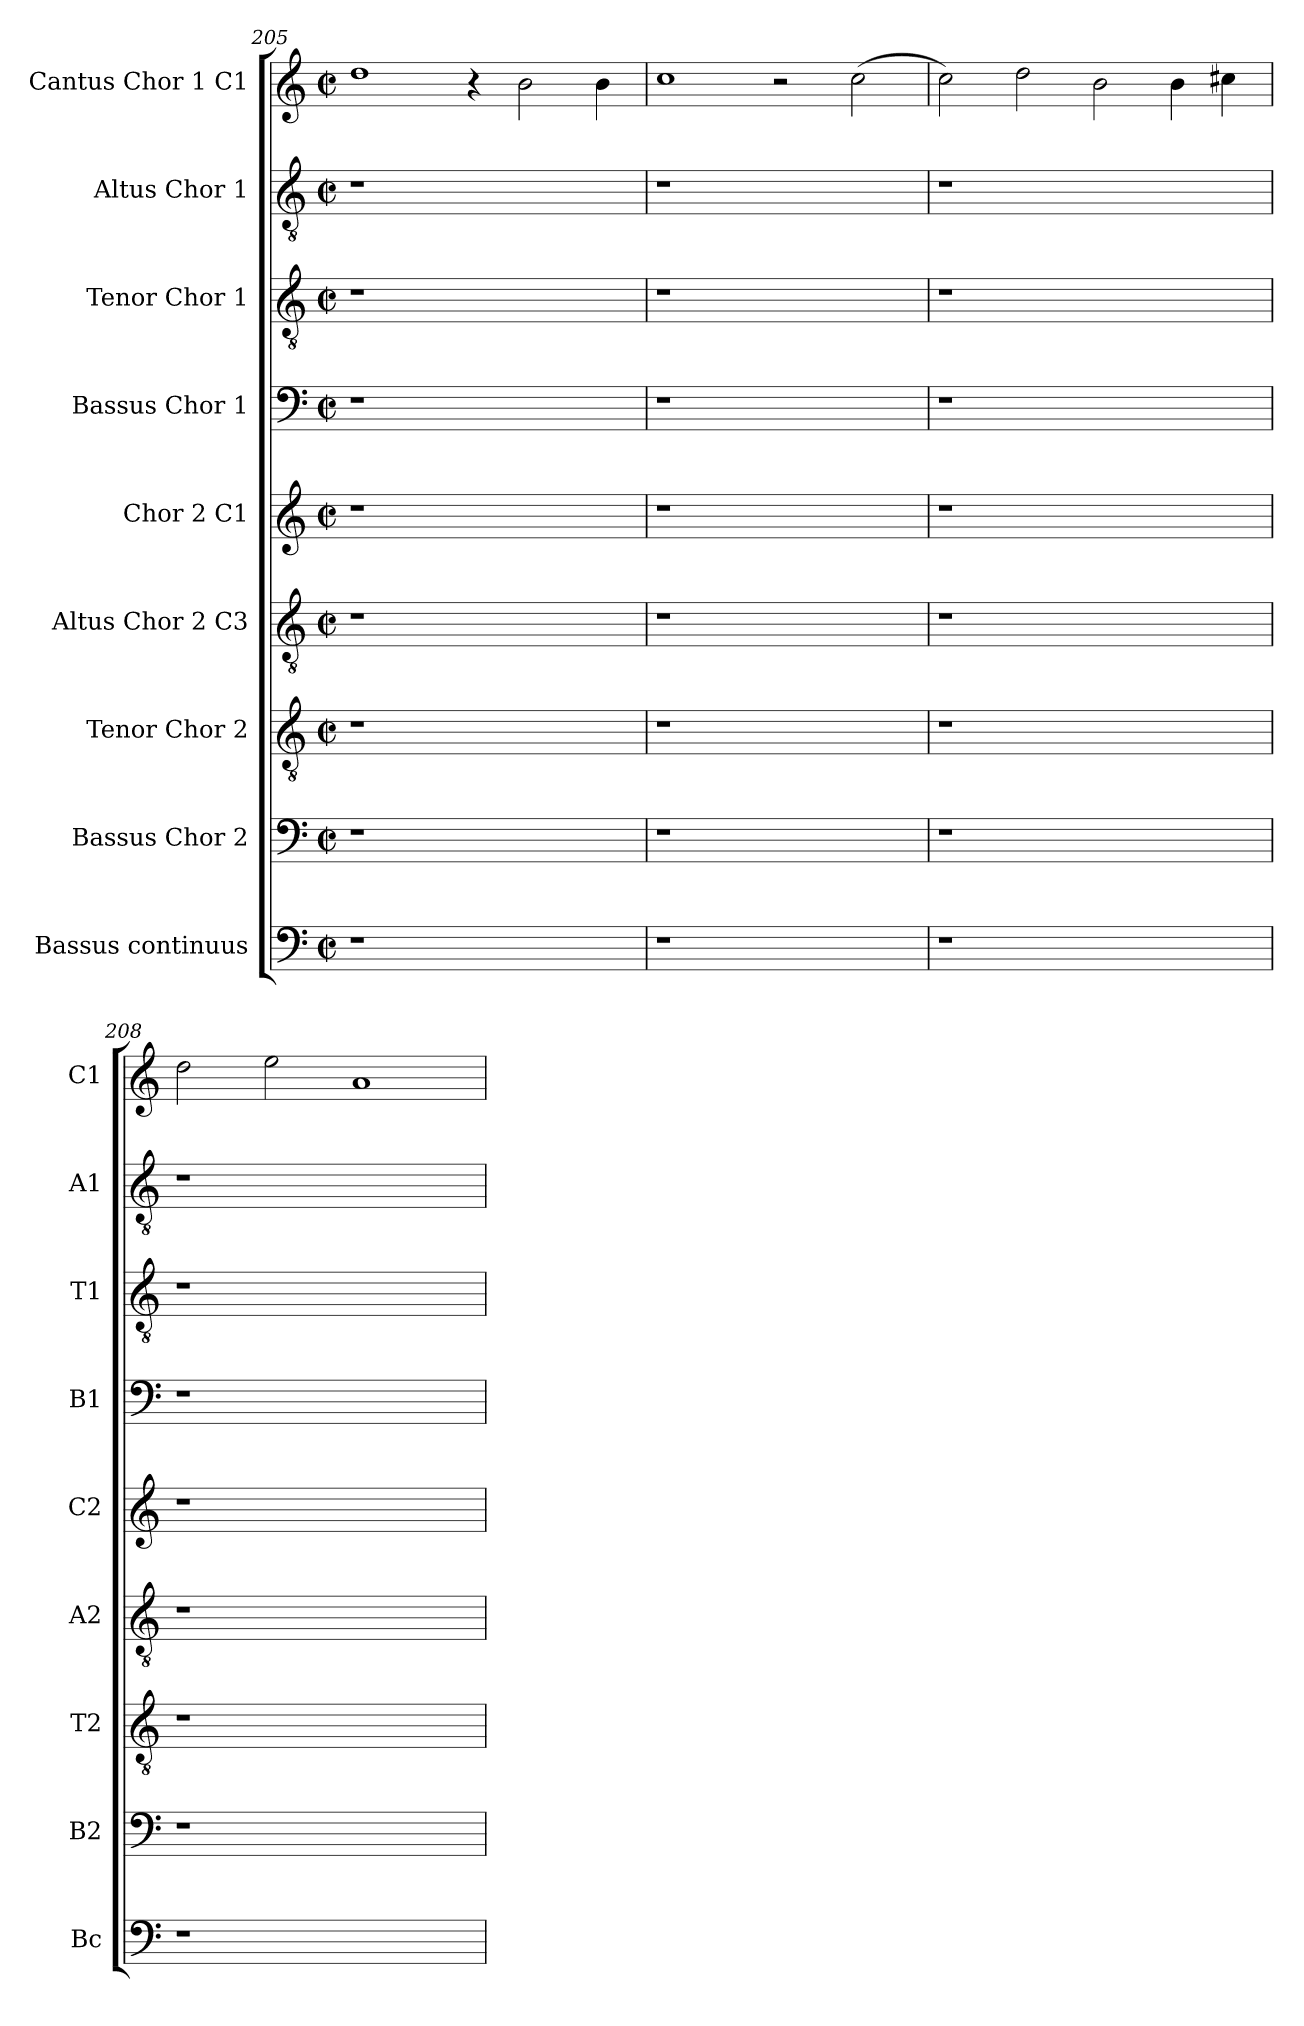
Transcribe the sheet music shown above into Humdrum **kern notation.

**kern	**kern	**kern	**kern	**kern	**kern	**kern	**kern	**kern
*part9	*part8	*part7	*part6	*part5	*part4	*part3	*part2	*part1
*staff9	*staff8	*staff7	*staff6	*staff5	*staff4	*staff3	*staff2	*staff1
*I"Bassus continuus	*I"Bassus Chor 2	*I"Tenor Chor 2	*I"Altus Chor 2 C3	*I"Chor 2 C1	*I"Bassus Chor 1	*I"Tenor Chor 1	*I"Altus Chor 1	*I"Cantus Chor 1 C1
*I'Bc	*I'B2	*I'T2	*I'A2	*I'C2	*I'B1	*I'T1	*I'A1	*I'C1
*clefF4	*clefF4	*clefGv2	*clefGv2	*clefG2	*clefF4	*clefGv2	*clefGv2	*clefG2
*ITrd7c12	*	*	*	*	*	*	*	*
*k[]	*k[]	*k[]	*k[]	*k[]	*k[]	*k[]	*k[]	*k[]
*C:	*C:	*C:	*C:	*C:	*C:	*C:	*C:	*C:
*M2/2	*M2/2	*M2/2	*M2/2	*M2/2	*M2/2	*M2/2	*M2/2	*M2/2
*met(c|)	*met(c|)	*met(c|)	*met(c|)	*met(c|)	*met(c|)	*met(c|)	*met(c|)	*met(c|)
=205	=205	=205	=205	=205	=205	=205	=205	=205
1r	1r	1r	1r	1r	1r	1r	1r	1dd
1ryy	1ryy	1ryy	1ryy	1ryy	1ryy	1ryy	1ryy	4r
.	.	.	.	.	.	.	.	2b\
.	.	.	.	.	.	.	.	4b\
!!LO:LB:g=z
=206	=206	=206	=206	=206	=206	=206	=206	=206
1r	1r	1r	1r	1r	1r	1r	1r	1cc
1ryy	1ryy	1ryy	1ryy	1ryy	1ryy	1ryy	1ryy	2r
.	.	.	.	.	.	.	.	(>2cc\
=207	=207	=207	=207	=207	=207	=207	=207	=207
1r	1r	1r	1r	1r	1r	1r	1r	2cc\)
.	.	.	.	.	.	.	.	2dd\
1ryy	1ryy	1ryy	1ryy	1ryy	1ryy	1ryy	1ryy	2b\
.	.	.	.	.	.	.	.	4b\
.	.	.	.	.	.	.	.	4cc#X\
=208	=208	=208	=208	=208	=208	=208	=208	=208
1r	1r	1r	1r	1r	1r	1r	1r	2dd\
.	.	.	.	.	.	.	.	2ee\
1ryy	1ryy	1ryy	1ryy	1ryy	1ryy	1ryy	1ryy	1a
=	=	=	=	=	=	=	=	=
*-	*-	*-	*-	*-	*-	*-	*-	*-
